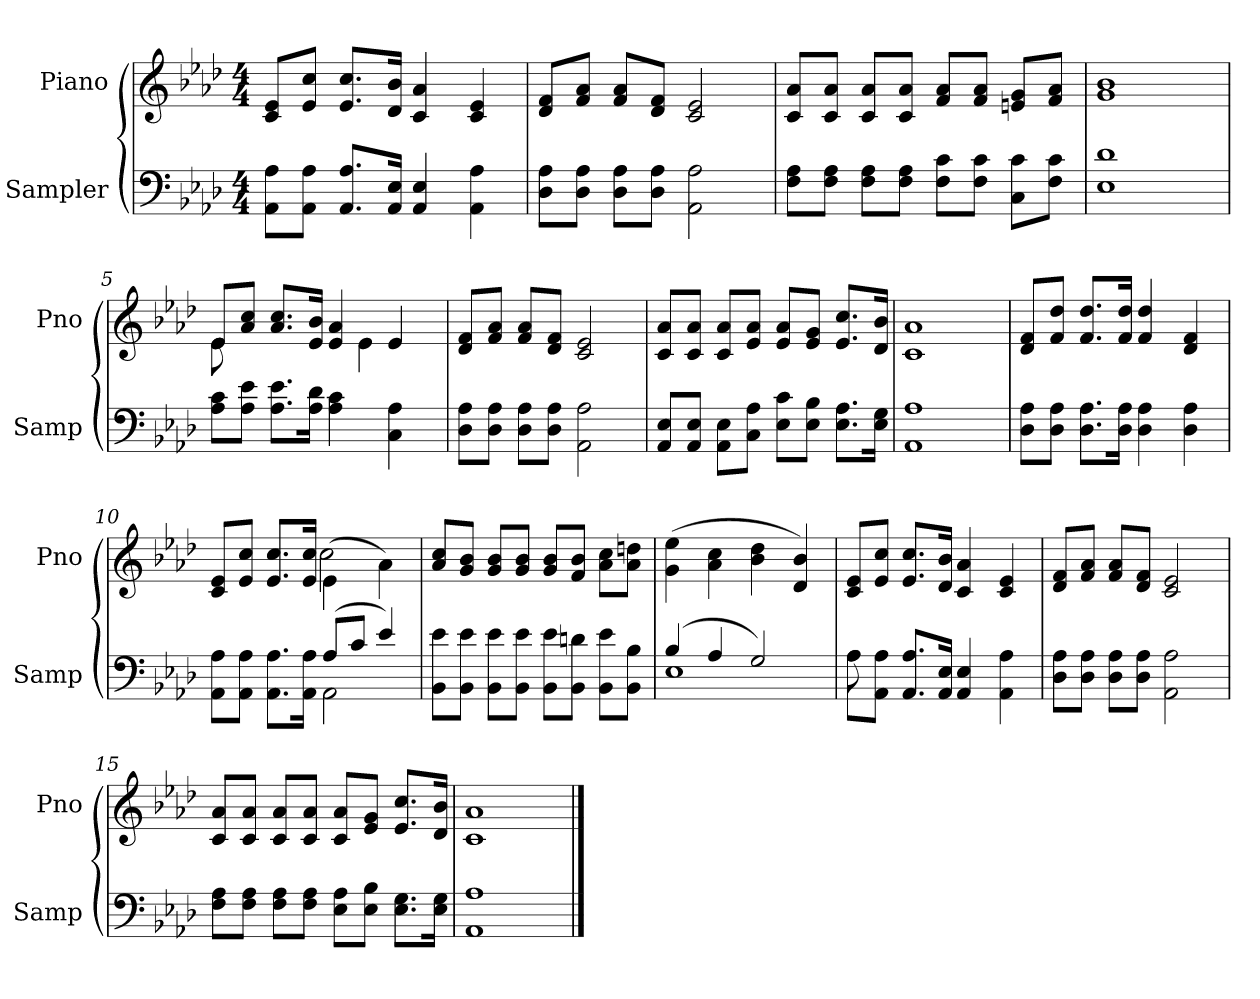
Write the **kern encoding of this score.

**kern	**kern
*part2	*part1
*staff2	*staff1
*I"Sampler	*I"Piano
*I'Samp	*I'Pno
*clefF4	*clefG2
*k[b-e-a-d-]	*k[b-e-a-d-]
*A-:	*A-:
*M4/4	*M4/4
=1	=1
8AA-\ 8A-\L	8c/ 8e-/L
8AA-\ 8A-\J	8e-/ 8cc/J
8.AA-/ 8.A-/L	8.e-/ 8.cc/L
16AA-/ 16E-/Jk	16d-/ 16b-/Jk
4AA- 4E-	4c 4a-
4AA- 4A-	4c 4e-
=2	=2
8D-\ 8A-\L	8d-/ 8f/L
8D-\ 8A-\J	8f/ 8a-/J
8D-\ 8A-\L	8f/ 8a-/L
8D-\ 8A-\J	8d-/ 8f/J
2AA- 2A-	2c 2e-
=3	=3
8F\ 8A-\L	8c/ 8a-/L
8F\ 8A-\J	8c/ 8a-/J
8F\ 8A-\L	8c/ 8a-/L
8F\ 8A-\J	8c/ 8a-/J
8F\ 8c\L	8f/ 8a-/L
8F\ 8c\J	8f/ 8a-/J
8C\ 8c\L	8en/ 8g/L
8F\ 8c\J	8f/ 8a-/J
=4	=4
1E- 1d-	1g 1b-
=5	=5
*	*^
8A-\ 8c\L	8e-/L	8e-
8A-\ 8e-\J	8a-/ 8cc/J	2ryy
8.A-\ 8.e-\L	8.a-/ 8.cc/L	.
16A-\ 16d-\Jk	16e-/ 16b-/Jk	.
4A- 4c	4e- 4a-	.
.	.	4e-
4C 4A-	4e-/	.
.	.	8ryy
*	*v	*v
=6	=6
8D-\ 8A-\L	8d-/ 8f/L
8D-\ 8A-\J	8f/ 8a-/J
8D-\ 8A-\L	8f/ 8a-/L
8D-\ 8A-\J	8d-/ 8f/J
2AA- 2A-	2c 2e-
=7	=7
8AA-/ 8E-/L	8c/ 8a-/L
8AA-/ 8E-/J	8c/ 8a-/J
8AA-\ 8E-\L	8c/ 8a-/L
8C\ 8A-\J	8e-/ 8a-/J
8E-\ 8c\L	8e-/ 8a-/L
8E-\ 8B-\J	8e-/ 8g/J
8.E-\ 8.A-\L	8.e-/ 8.cc/L
16E-\ 16G\Jk	16d-/ 16b-/Jk
=8	=8
1AA- 1A-	1c 1a-
=9	=9
8D-\ 8A-\L	8d-/ 8f/L
8D-\ 8A-\J	8f/ 8dd-/J
8.D-\ 8.A-\L	8.f/ 8.dd-/L
16D-\ 16A-\Jk	16f/ 16dd-/Jk
4D- 4A-	4f 4dd-
4D- 4A-	4d- 4f
=10	=10
*^	*^
8AA-\ 8A-\L	2ryy	8c/ 8e-/L	2ryy
8AA-\ 8A-\J	.	8e-/ 8cc/J	.
8.AA-\ 8.A-\L	.	8.e-/ 8.cc/L	.
16AA-\ 16A-\Jk	.	16e-/ 16cc/Jk	.
(8A-/L	2AA-	(4e-\	2cc
8c/J	.	.	.
4e-/)	.	4a-\)	.
*v	*v	*	*
*	*v	*v
=11	=11
8BB-\ 8e-\L	8a-/ 8cc/L
8BB-\ 8e-\J	8g/ 8b-/J
8BB-\ 8e-\L	8g/ 8b-/L
8BB-\ 8e-\J	8g/ 8b-/J
8BB-\ 8e-\L	8g/ 8b-/L
8BB-\ 8dn\J	8f/ 8b-/J
8BB-\ 8e-\L	8a-\ 8cc\L
8BB-\ 8B-\J	8a-\ 8ddn\J
=12	=12
*^	*
(4B-/	1E-	(4g 4ee-
4A-/	.	4a- 4cc
2G/)	.	4b- 4dd-
.	.	4d- 4b-)
=13	=13	=13
8A-\L	8A-	8c/ 8e-/L
8AA-\ 8A-\J	2..ryy	8e-/ 8cc/J
8.AA-/ 8.A-/L	.	8.e-/ 8.cc/L
16AA-/ 16E-/Jk	.	16d-/ 16b-/Jk
4AA- 4E-	.	4c 4a-
4AA- 4A-	.	4c 4e-
*v	*v	*
=14	=14
8D-\ 8A-\L	8d-/ 8f/L
8D-\ 8A-\J	8f/ 8a-/J
8D-\ 8A-\L	8f/ 8a-/L
8D-\ 8A-\J	8d-/ 8f/J
2AA- 2A-	2c 2e-
=15	=15
8F\ 8A-\L	8c/ 8a-/L
8F\ 8A-\J	8c/ 8a-/J
8F\ 8A-\L	8c/ 8a-/L
8F\ 8A-\J	8c/ 8a-/J
8E-\ 8A-\L	8c/ 8a-/L
8E-\ 8B-\J	8e-/ 8g/J
8.E-\ 8.G\L	8.e-/ 8.cc/L
16E-\ 16G\Jk	16d-/ 16b-/Jk
=16	=16
1AA- 1A-	1c 1a-
==	==
*-	*-
